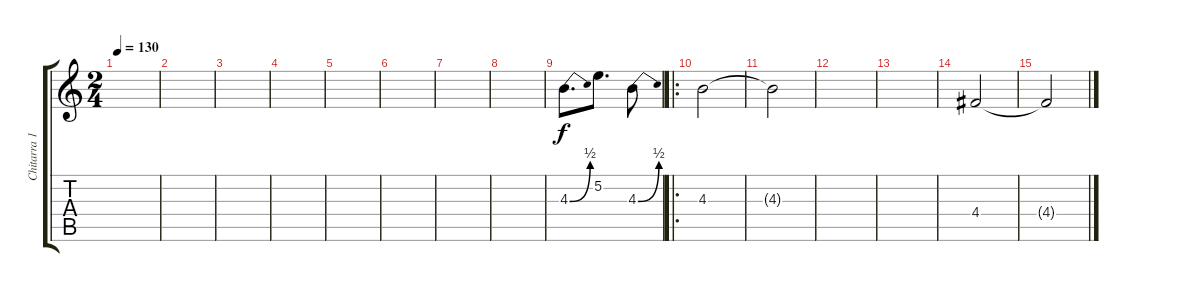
\track ("Chitarra 1" "Chitarra 1") {instrument distortionguitar}
\staff {score tabs}
\tuning (E4 B3 G3 D3 A2 E2) {hide}
\ts (2 4)
\tempo 130
\clef g2
\ks c
|
|
|
|
|
|
|
|
4.3{be (bend 0 0 60 2)}.8{d} 5.2.8{d} 4.3{be (bend 0 0 60 2)}.8 |
\ro
4.3.2 |
4.3{t}.2 |
|
|
4.4.2 |
4.4{t}.2
